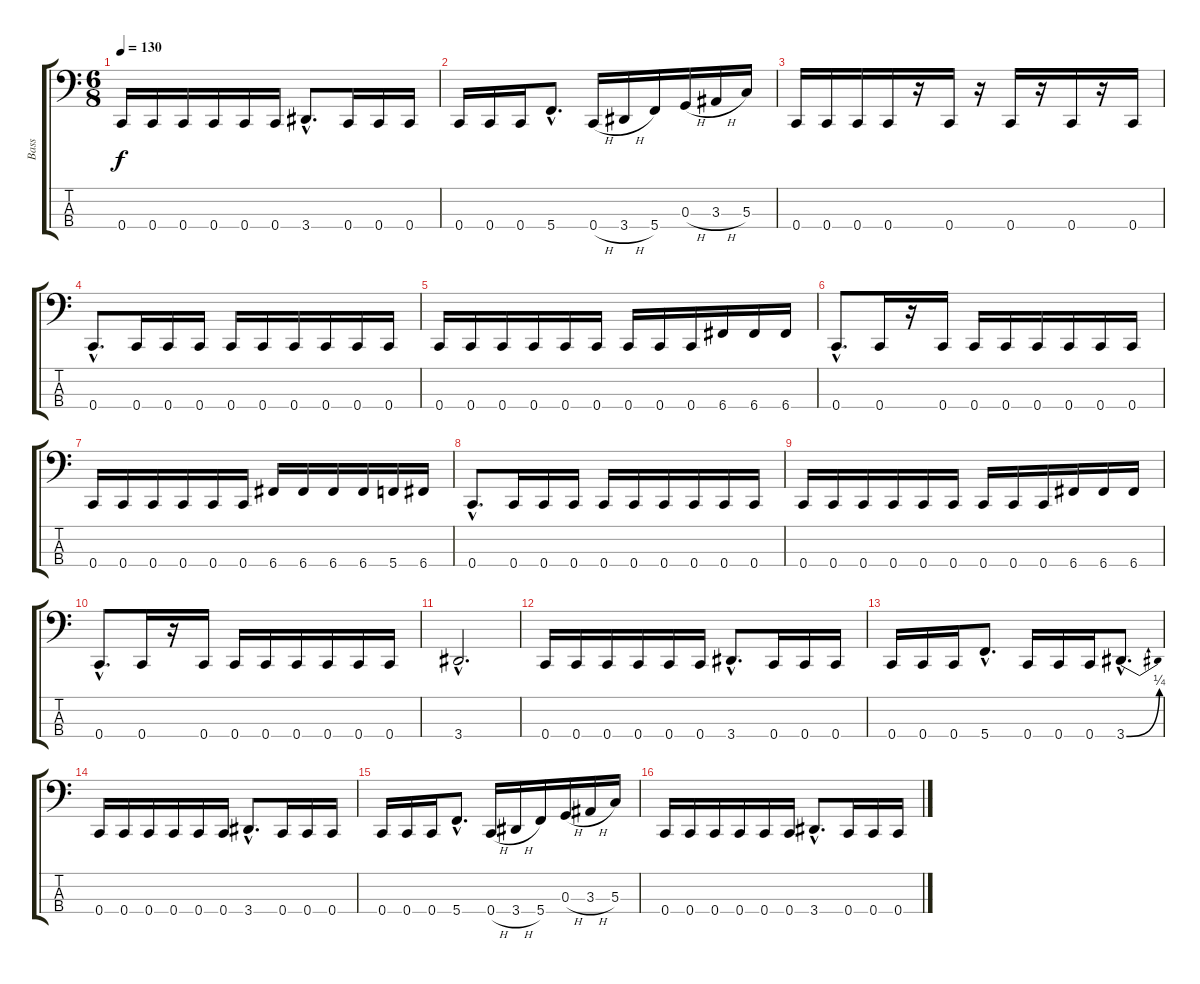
\track ("Bass" "Bass") {instrument electricbasspick}
\staff {score tabs}
\tuning (F2 C2 G1 C1) {hide}
\ts (6 8)
\tempo 130
\clef f4
\ks c
0.4.16{dy f} 0.4.16 0.4.16 0.4.16 0.4.16 0.4.16 3.4{hac}.8{d} 0.4.16 0.4.16 0.4.16 |
0.4.16 0.4.16 0.4.16 5.4{hac}.8{d} 0.4{h}.16 3.4{h}.16 5.4.16 0.3{h}.16 3.3{h}.16 5.3.16 |
0.4.16 0.4.16 0.4.16 0.4.16 r.16 0.4.16 r.16 0.4.16 r.16 0.4.16 r.16 0.4.16 |
\section ("" "")
0.4{hac}.8{d} 0.4.16 0.4.16 0.4.16 0.4.16 0.4.16 0.4.16 0.4.16 0.4.16 0.4.16 |
0.4.16 0.4.16 0.4.16 0.4.16 0.4.16 0.4.16 0.4.16 0.4.16 0.4.16 6.4.16 6.4.16 6.4.16 |
0.4{hac}.8{d} 0.4.16 r.16 0.4.16 0.4.16 0.4.16 0.4.16 0.4.16 0.4.16 0.4.16 |
0.4.16 0.4.16 0.4.16 0.4.16 0.4.16 0.4.16 6.4.16 6.4.16 6.4.16 6.4.16 5.4.16 6.4.16 |
0.4{hac}.8{d} 0.4.16 0.4.16 0.4.16 0.4.16 0.4.16 0.4.16 0.4.16 0.4.16 0.4.16 |
0.4.16 0.4.16 0.4.16 0.4.16 0.4.16 0.4.16 0.4.16 0.4.16 0.4.16 6.4.16 6.4.16 6.4.16 |
0.4{hac}.8{d} 0.4.16 r.16 0.4.16 0.4.16 0.4.16 0.4.16 0.4.16 0.4.16 0.4.16 |
3.4{hac}.2{d} |
\section ("" "")
0.4.16 0.4.16 0.4.16 0.4.16 0.4.16 0.4.16 3.4{hac}.8{d} 0.4.16 0.4.16 0.4.16 |
0.4.16 0.4.16 0.4.16 5.4{hac}.8{d} 0.4.16 0.4.16 0.4.16 3.4{be (bend 0 0 60 1) hac}.8{d} |
0.4.16 0.4.16 0.4.16 0.4.16 0.4.16 0.4.16 3.4{hac}.8{d} 0.4.16 0.4.16 0.4.16 |
0.4.16 0.4.16 0.4.16 5.4{hac}.8{d} 0.4{h}.16 3.4{h}.16 5.4.16 0.3{h}.16 3.3{h}.16 5.3.16 |
0.4.16 0.4.16 0.4.16 0.4.16 0.4.16 0.4.16 3.4{hac}.8{d} 0.4.16 0.4.16 0.4.16
